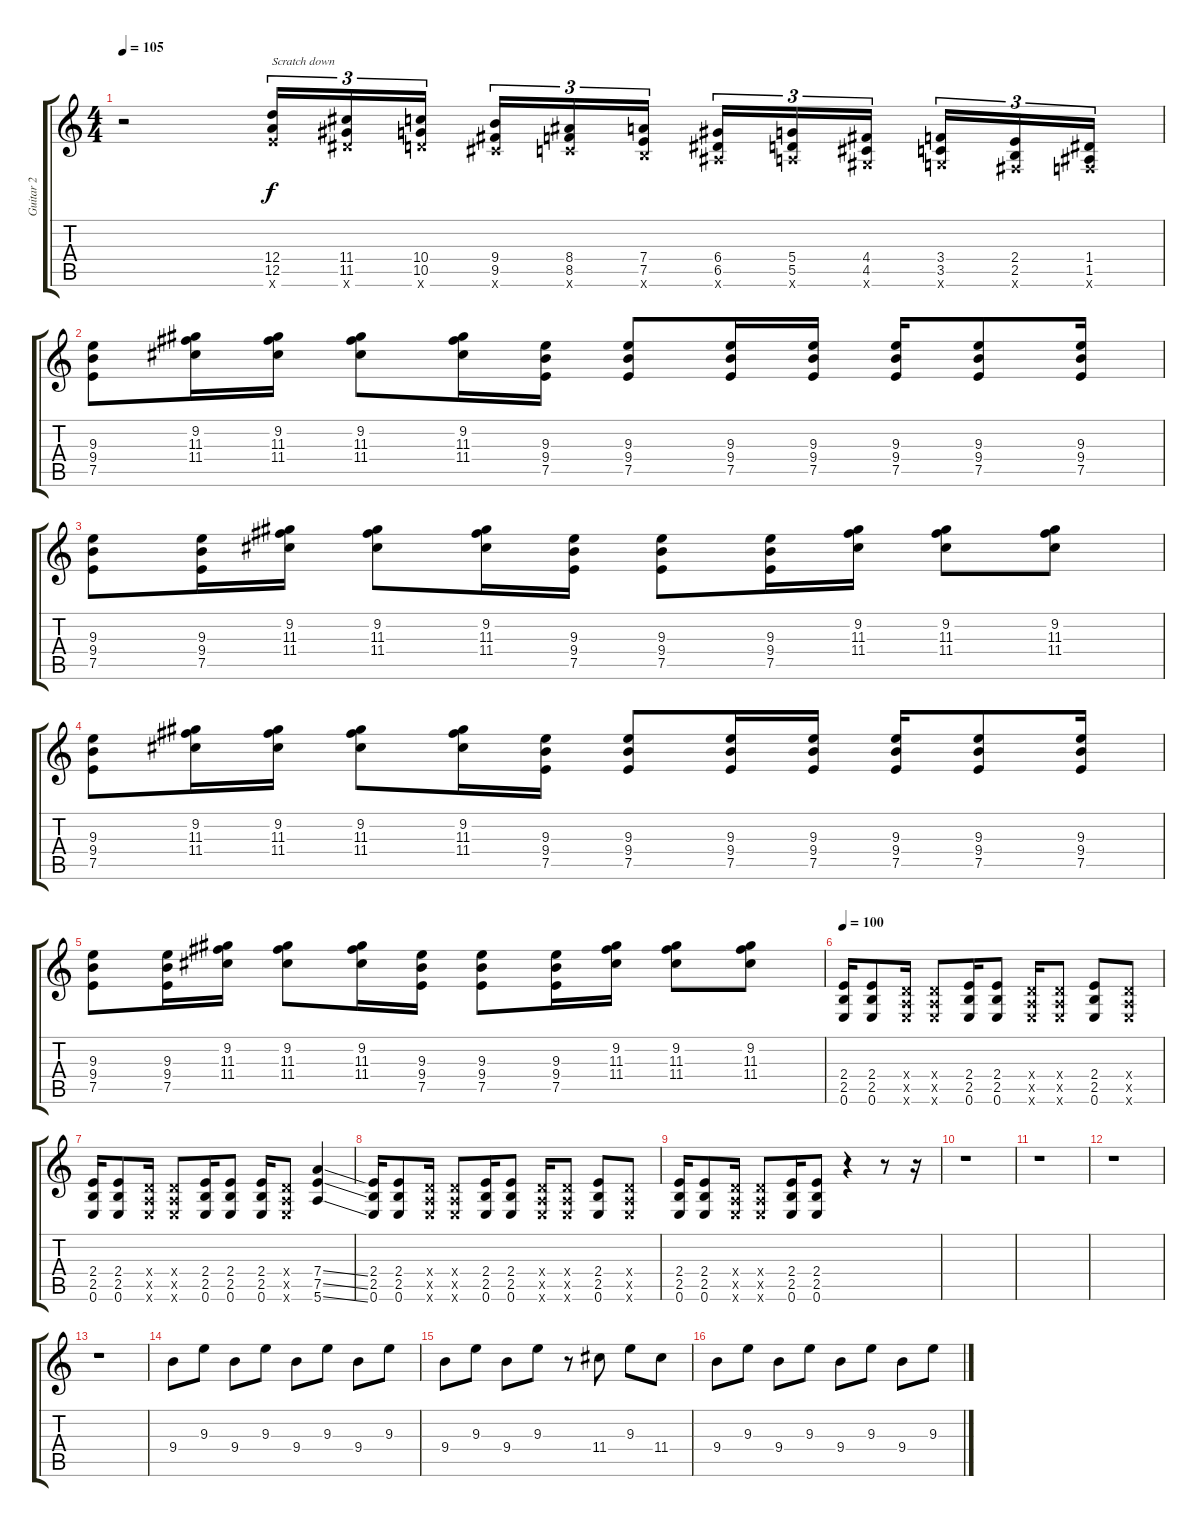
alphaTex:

\track ("Guitar 2" "Guitar 2") {instrument distortionguitar}
\staff {score tabs}
\tuning (E4 B3 G3 D3 A2 E2) {hide}
\ts (4 4)
\tempo 105
\clef g2
\ks c
r.2{dy f} (12.4 12.5 12.6{x}).16{tu (3 2) txt "Scratch down" volume 16 instrument guitarfretnoise} (11.4 11.5 11.6{x}).16{tu (3 2)} (10.4 10.5 10.6{x}).16{tu (3 2)} (9.4 9.5 9.6{x}).16{tu (3 2)} (8.4 8.5 8.6{x}).16{tu (3 2)} (7.4 7.5 7.6{x}).16{tu (3 2)} (6.4 6.5 6.6{x}).16{tu (3 2)} (5.4 5.5 5.6{x}).16{tu (3 2)} (4.4 4.5 4.6{x}).16{tu (3 2)} (3.4 3.5 3.6{x}).16{tu (3 2)} (2.4 2.5 2.6{x}).16{tu (3 2)} (1.4 1.5 1.6{x}).16{tu (3 2)} |
(9.3 9.4 7.5).8{volume 8 instrument distortionguitar} (9.2 11.3 11.4).16 (9.2 11.3 11.4).16 (9.2 11.3 11.4).8 (9.2 11.3 11.4).16 (9.3 9.4 7.5).16 (9.3 9.4 7.5).8 (9.3 9.4 7.5).16 (9.3 9.4 7.5).16 (9.3 9.4 7.5).16 (9.3 9.4 7.5).8 (9.3 9.4 7.5).16 |
(9.3 9.4 7.5).8 (9.3 9.4 7.5).16 (9.2 11.3 11.4).16 (9.2 11.3 11.4).8 (9.2 11.3 11.4).16 (9.3 9.4 7.5).16 (9.3 9.4 7.5).8 (9.3 9.4 7.5).16 (9.2 11.3 11.4).16 (9.2 11.3 11.4).8 (9.2 11.3 11.4).8 |
(9.3 9.4 7.5).8 (9.2 11.3 11.4).16 (9.2 11.3 11.4).16 (9.2 11.3 11.4).8 (9.2 11.3 11.4).16 (9.3 9.4 7.5).16 (9.3 9.4 7.5).8 (9.3 9.4 7.5).16 (9.3 9.4 7.5).16 (9.3 9.4 7.5).16 (9.3 9.4 7.5).8 (9.3 9.4 7.5).16 |
(9.3 9.4 7.5).8 (9.3 9.4 7.5).16 (9.2 11.3 11.4).16 (9.2 11.3 11.4).8 (9.2 11.3 11.4).16 (9.3 9.4 7.5).16 (9.3 9.4 7.5).8 (9.3 9.4 7.5).16 (9.2 11.3 11.4).16 (9.2 11.3 11.4).8 (9.2 11.3 11.4).8 |
\tempo 100
(2.4 2.5 0.6).16 (2.4 2.5 0.6).8 (0.4{x} 0.5{x} 0.6{x}).16 (0.4{x} 0.5{x} 0.6{x}).8 (2.4 2.5 0.6).16 (2.4 2.5 0.6).8 (0.4{x} 0.5{x} 0.6{x}).16 (0.4{x} 0.5{x} 0.6{x}).8 (2.4 2.5 0.6).8 (0.4{x} 0.5{x} 0.6{x}).8 |
(2.4 2.5 0.6).16 (2.4 2.5 0.6).8 (0.4{x} 0.5{x} 0.6{x}).16 (0.4{x} 0.5{x} 0.6{x}).8 (2.4 2.5 0.6).16 (2.4 2.5 0.6).8 (2.4 2.5 0.6).16 (0.4{x} 0.5{x} 0.6{x}).8 (7.4{ss} 7.5{ss} 5.6{ss}).4 |
(2.4 2.5 0.6).16 (2.4 2.5 0.6).8 (0.4{x} 0.5{x} 0.6{x}).16 (0.4{x} 0.5{x} 0.6{x}).8 (2.4 2.5 0.6).16 (2.4 2.5 0.6).8 (0.4{x} 0.5{x} 0.6{x}).16 (0.4{x} 0.5{x} 0.6{x}).8 (2.4 2.5 0.6).8 (0.4{x} 0.5{x} 0.6{x}).8 |
(2.4 2.5 0.6).16 (2.4 2.5 0.6).8 (0.4{x} 0.5{x} 0.6{x}).16 (0.4{x} 0.5{x} 0.6{x}).8 (2.4 2.5 0.6).16 (2.4 2.5 0.6).8 r.4 r.8 r.16 |
r.1 |
r.1 |
r.1 |
r.1 |
9.4.8{instrument electricguitarclean} 9.3.8 9.4.8 9.3.8 9.4.8 9.3.8 9.4.8 9.3.8 |
9.4.8 9.3.8 9.4.8 9.3.8 r.8 11.4.8 9.3.8 11.4.8 |
9.4.8 9.3.8 9.4.8 9.3.8 9.4.8 9.3.8 9.4.8 9.3.8
